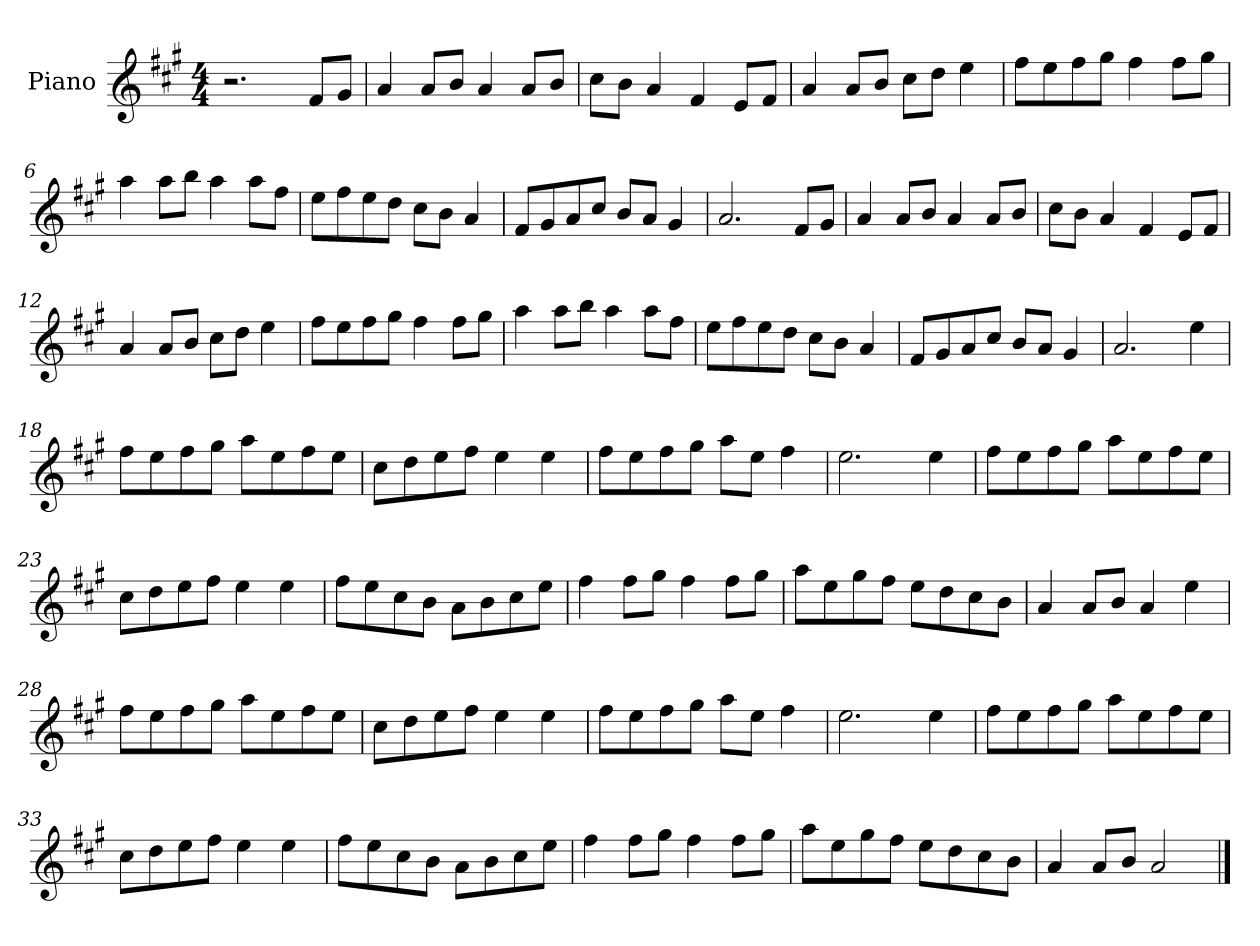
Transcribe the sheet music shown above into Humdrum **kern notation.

**kern
*part1
*staff1
*I"Piano
*I'Pno
*clefG2
*k[f#c#g#]
*M4/4
=1
2.r
8f#/L
8g#/J
=2
4a/
8a/L
8b/J
4a/
8a/L
8b/J
=3
8cc#\L
8b\J
4a/
4f#/
8e/L
8f#/J
=4
4a/
8a/L
8b/J
8cc#\L
8dd\J
4ee\
=5
8ff#\L
8ee\
8ff#\
8gg#\J
4ff#\
8ff#\L
8gg#\J
=6
4aa\
8aa\L
8bb\J
4aa\
8aa\L
8ff#\J
=7
8ee\L
8ff#\
8ee\
8dd\J
8cc#\L
8b\J
4a/
=8
8f#/L
8g#/
8a/
8cc#/J
8b/L
8a/J
4g#/
=9
2.a/
8f#/L
8g#/J
=10
4a/
8a/L
8b/J
4a/
8a/L
8b/J
=11
8cc#\L
8b\J
4a/
4f#/
8e/L
8f#/J
=12
4a/
8a/L
8b/J
8cc#\L
8dd\J
4ee\
=13
8ff#\L
8ee\
8ff#\
8gg#\J
4ff#\
8ff#\L
8gg#\J
=14
4aa\
8aa\L
8bb\J
4aa\
8aa\L
8ff#\J
=15
8ee\L
8ff#\
8ee\
8dd\J
8cc#\L
8b\J
4a/
=16
8f#/L
8g#/
8a/
8cc#/J
8b/L
8a/J
4g#/
=17
2.a/
4ee\
=18
8ff#\L
8ee\
8ff#\
8gg#\J
8aa\L
8ee\
8ff#\
8ee\J
=19
8cc#\L
8dd\
8ee\
8ff#\J
4ee\
4ee\
=20
8ff#\L
8ee\
8ff#\
8gg#\J
8aa\L
8ee\J
4ff#\
=21
2.ee\
4ee\
=22
8ff#\L
8ee\
8ff#\
8gg#\J
8aa\L
8ee\
8ff#\
8ee\J
=23
8cc#\L
8dd\
8ee\
8ff#\J
4ee\
4ee\
=24
8ff#\L
8ee\
8cc#\
8b\J
8a\L
8b\
8cc#\
8ee\J
=25
4ff#\
8ff#\L
8gg#\J
4ff#\
8ff#\L
8gg#\J
=26
8aa\L
8ee\
8gg#\
8ff#\J
8ee\L
8dd\
8cc#\
8b\J
=27
4a/
8a/L
8b/J
4a/
4ee\
=28
8ff#\L
8ee\
8ff#\
8gg#\J
8aa\L
8ee\
8ff#\
8ee\J
=29
8cc#\L
8dd\
8ee\
8ff#\J
4ee\
4ee\
=30
8ff#\L
8ee\
8ff#\
8gg#\J
8aa\L
8ee\J
4ff#\
=31
2.ee\
4ee\
=32
8ff#\L
8ee\
8ff#\
8gg#\J
8aa\L
8ee\
8ff#\
8ee\J
=33
8cc#\L
8dd\
8ee\
8ff#\J
4ee\
4ee\
=34
8ff#\L
8ee\
8cc#\
8b\J
8a\L
8b\
8cc#\
8ee\J
=35
4ff#\
8ff#\L
8gg#\J
4ff#\
8ff#\L
8gg#\J
=36
8aa\L
8ee\
8gg#\
8ff#\J
8ee\L
8dd\
8cc#\
8b\J
=37
4a/
8a/L
8b/J
2a/
==
*-
